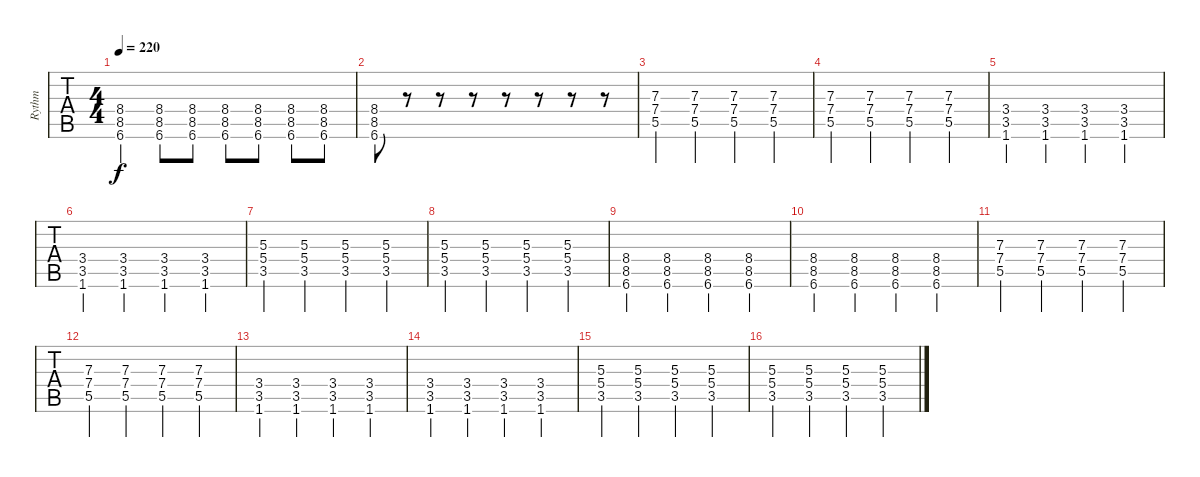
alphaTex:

\track ("Rythm" "Rythm") {instrument overdrivenguitar}
\staff {tabs}
\tuning (Eb4 Bb3 Gb3 Db3 Ab2 Eb2) {hide}
\ts (4 4)
\tempo 220
\clef g2
\ks c
(8.4 8.5 6.6).4{dy f} (8.4 8.5 6.6).8 (8.4 8.5 6.6).8 (8.4 8.5 6.6).8 (8.4 8.5 6.6).8 (8.4 8.5 6.6).8 (8.4 8.5 6.6).8 |
(8.4 8.5 6.6).8 r.8 r.8 r.8 r.8 r.8 r.8 r.8 |
(7.3 7.4 5.5).4 (7.3 7.4 5.5).4 (7.3 7.4 5.5).4 (7.3 7.4 5.5).4 |
(7.3 7.4 5.5).4 (7.3 7.4 5.5).4 (7.3 7.4 5.5).4 (7.3 7.4 5.5).4 |
(3.4 3.5 1.6).4 (3.4 3.5 1.6).4 (3.4 3.5 1.6).4 (3.4 3.5 1.6).4 |
(3.4 3.5 1.6).4 (3.4 3.5 1.6).4 (3.4 3.5 1.6).4 (3.4 3.5 1.6).4 |
(5.3 5.4 3.5).4 (5.3 5.4 3.5).4 (5.3 5.4 3.5).4 (5.3 5.4 3.5).4 |
(5.3 5.4 3.5).4 (5.3 5.4 3.5).4 (5.3 5.4 3.5).4 (5.3 5.4 3.5).4 |
(8.4 8.5 6.6).4 (8.4 8.5 6.6).4 (8.4 8.5 6.6).4 (8.4 8.5 6.6).4 |
(8.4 8.5 6.6).4 (8.4 8.5 6.6).4 (8.4 8.5 6.6).4 (8.4 8.5 6.6).4 |
(7.3 7.4 5.5).4 (7.3 7.4 5.5).4 (7.3 7.4 5.5).4 (7.3 7.4 5.5).4 |
(7.3 7.4 5.5).4 (7.3 7.4 5.5).4 (7.3 7.4 5.5).4 (7.3 7.4 5.5).4 |
(3.4 3.5 1.6).4 (3.4 3.5 1.6).4 (3.4 3.5 1.6).4 (3.4 3.5 1.6).4 |
(3.4 3.5 1.6).4 (3.4 3.5 1.6).4 (3.4 3.5 1.6).4 (3.4 3.5 1.6).4 |
(5.3 5.4 3.5).4 (5.3 5.4 3.5).4 (5.3 5.4 3.5).4 (5.3 5.4 3.5).4 |
(5.3 5.4 3.5).4 (5.3 5.4 3.5).4 (5.3 5.4 3.5).4 (5.3 5.4 3.5).4
